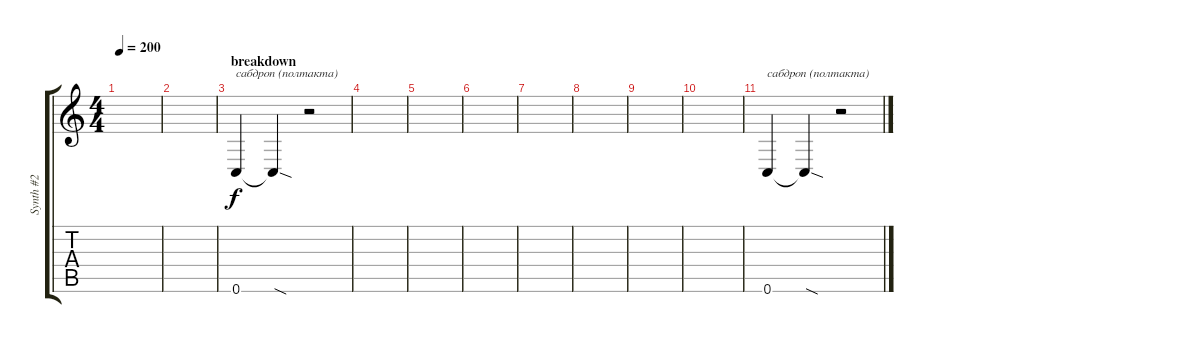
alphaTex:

\track ("Synth #2" "Synth #2") {instrument synthbass1}
\staff {score tabs}
\tuning (D4 A3 F3 C3 G2 C2) {hide}
\ts (4 4)
\tempo 200
\clef g2
\ks c
|
|
\section ("" "breakdown")
0.6.4{txt "сабдроп (полтакта)"} 0.6{sod t}.4 r.2 |
|
|
|
|
|
|
|
0.6.4{txt "сабдроп (полтакта)"} 0.6{sod t}.4 r.2
